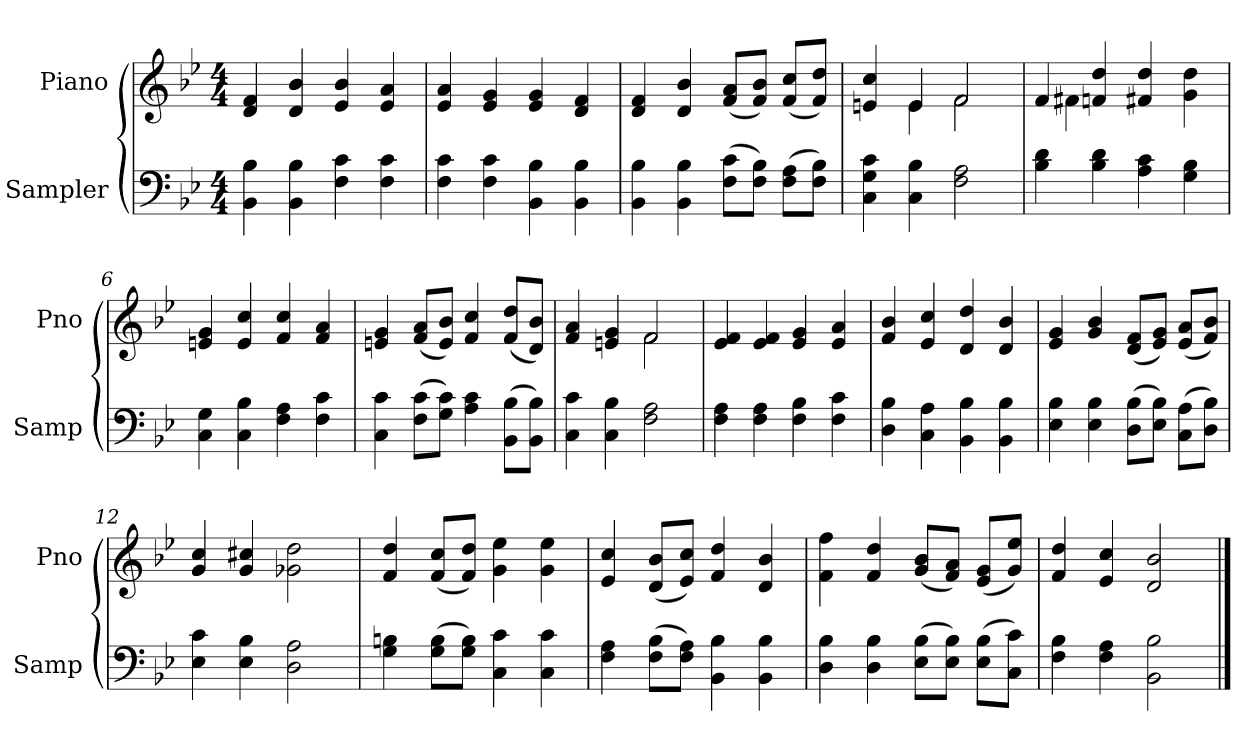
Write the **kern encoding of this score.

**kern	**kern
*part2	*part1
*staff2	*staff1
*I"Sampler	*I"Piano
*I'Samp	*I'Pno
*clefF4	*clefG2
*k[b-e-]	*k[b-e-]
*B-:	*B-:
*M4/4	*M4/4
=1	=1
4BB- 4B-	4d 4f
4BB- 4B-	4d 4b-
4F 4c	4e- 4b-
4F 4c	4e- 4a
=2	=2
4F 4c	4e- 4a
4F 4c	4e- 4g
4BB- 4B-	4e- 4g
4BB- 4B-	4d 4f
=3	=3
4BB- 4B-	4d 4f
4BB- 4B-	4d 4b-
(8F\ 8c\L	(8f/ 8a/L
8F\ 8B-\J)	8f/ 8b-/J)
(8F\ 8A\L	(8f/ 8cc/L
8F\ 8B-\J)	8f/ 8dd/J)
=4	=4
*	*^
4C 4G 4c	4en 4cc	4ryy
4C 4B-	4e/	4e
2F 2A	2f/	2f
=5	=5	=5
4B- 4d	4f/	4f#
4B- 4d	4f 4dd	2.ryy
4A 4c	4f#X 4dd	.
4G 4B-	4g 4dd	.
*	*v	*v
=6	=6
4C 4G	4en 4g
4C 4B-	4e 4cc
4F 4A	4f 4cc
4F 4c	4f 4a
=7	=7
4C 4c	4en 4g
(8F\ 8c\L	(8f/ 8a/L
8G\ 8c\J)	8e/ 8b-/J)
4A 4c	4f 4cc
(8BB-\ 8B-\L	(8f/ 8dd/L
8BB-\ 8B-\J)	8d/ 8b-/J)
=8	=8
*	*^
4C 4c	4f 4a	2ryy
4C 4B-	4en 4g	.
2F 2A	2f/	2f
*	*v	*v
=9	=9
4F 4A	4e- 4f
4F 4A	4e- 4f
4F 4B-	4e- 4g
4F 4c	4e- 4a
=10	=10
4D 4B-	4f 4b-
4C 4A	4e- 4cc
4BB- 4B-	4d 4dd
4BB- 4B-	4d 4b-
=11	=11
4E- 4B-	4e- 4g
4E- 4B-	4g 4b-
(8D\ 8B-\L	(8d/ 8f/L
8E-\ 8B-\J)	8e-/ 8g/J)
(8C\ 8A\L	(8e-/ 8a/L
8D\ 8B-\J)	8f/ 8b-/J)
=12	=12
4E- 4c	4g 4cc
4E- 4B-	4g 4cc#X
2D 2A	2g-X 2dd
=13	=13
4G 4Bn	4f 4dd
(8G\ 8B\L	(8f/ 8cc/L
8G\ 8B\J)	8f/ 8dd/J)
4C 4c	4g 4ee-
4C 4c	4g 4ee-
=14	=14
4F 4A	4e- 4cc
(8F\ 8B-\L	(8d/ 8b-/L
8F\ 8A\J)	8e-/ 8cc/J)
4BB- 4B-	4f 4dd
4BB- 4B-	4d 4b-
=15	=15
4D 4B-	4f 4ff
4D 4B-	4f 4dd
(8E-\ 8B-\L	(8g/ 8b-/L
8E-\ 8B-\J)	8f/ 8a/J)
(8E-\ 8B-\L	(8e-/ 8g/L
8C\ 8c\J)	8g/ 8ee-/J)
=16	=16
4F 4B-	4f 4dd
4F 4A	4e- 4cc
2BB- 2B-	2d 2b-
==	==
*-	*-
